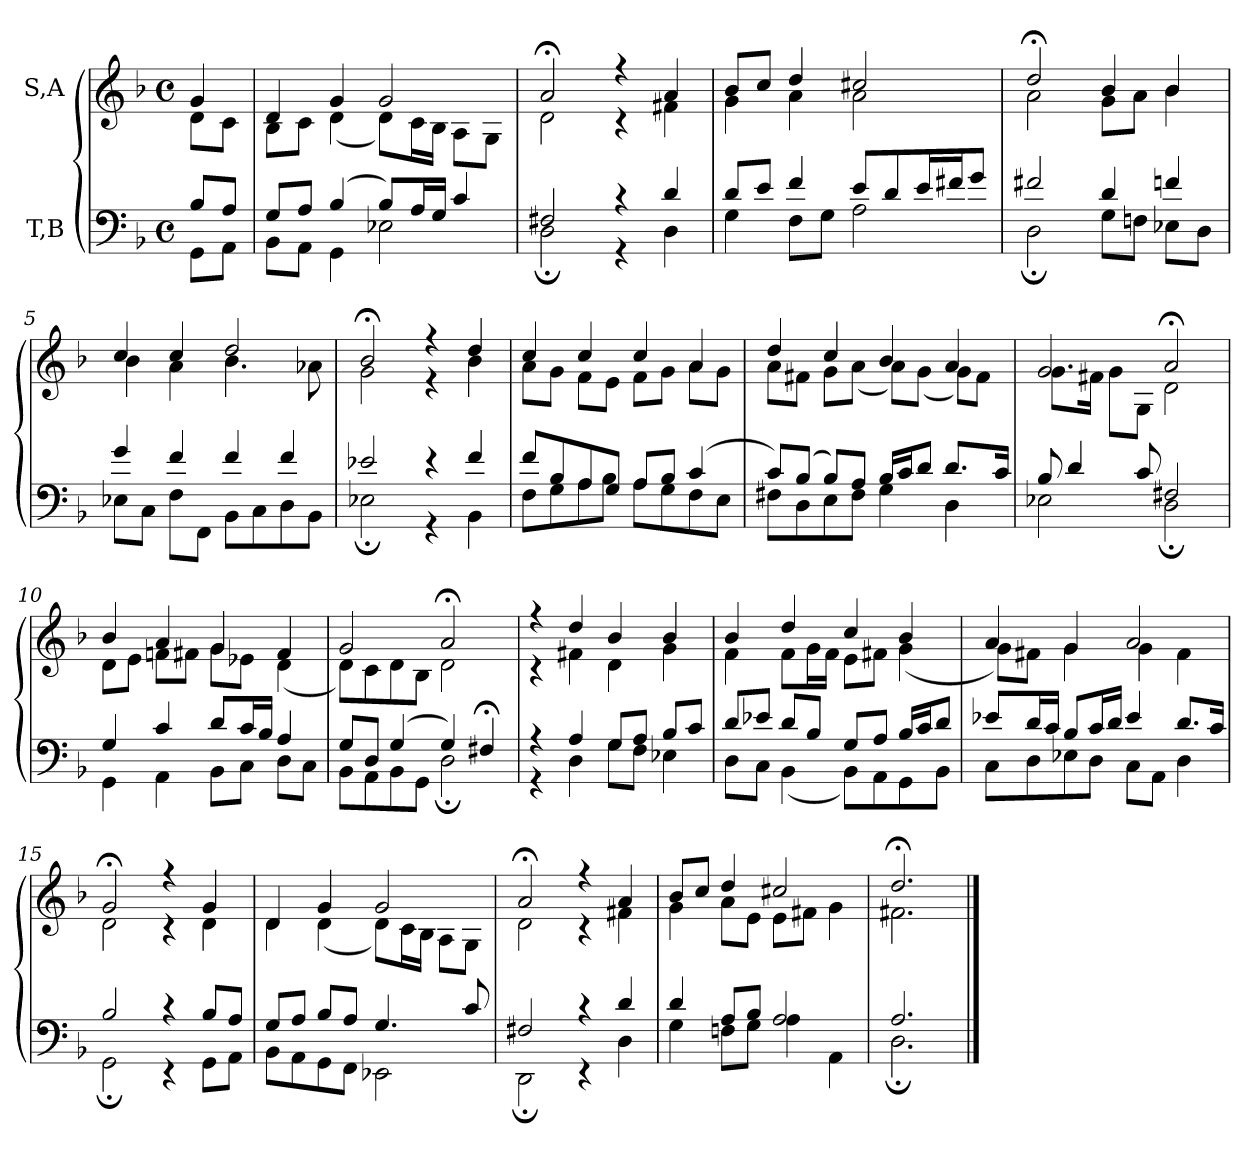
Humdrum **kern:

**kern	**kern
*part2	*part1
*staff2	*staff1
*I"T,B	*I"S,A
*clefF4	*clefG2
*k[b-]	*k[b-]
*M4/4	*M4/4
*met(c)	*met(c)
=	=
*^	*^
8B-L	8GGL	4g	8dL
8AJ	8AAJ	.	8cJ
=1	=1	=1	=1
8GL	8BB-L	4d	8B-L
8AJ	8AAJ	.	8cJ
(>4B-	4GG	4g	(<4d
8B-L)	2E-X	2g	8dL)
16AL	.	.	16cL
16GJJ	.	.	16B-JJ
4c	.	.	8AL
.	.	.	8GJ
=2	=2	=2	=2
2F#X	2D;	2a;<	2d
4r	4r	4r	4r
4d	4D	4a	4f#X
=3	=3	=3	=3
8dL	4G	8b-L	4g
8eJ	.	8ccJ	.
4f	8FL	4dd	4a
.	8GJ	.	.
8eL	2A	2cc#X	2a
8d	.	.	.
16eL	.	.	.
16f#XJ	.	.	.
8gJ	.	.	.
=4	=4	=4	=4
2f#X	2D;	2dd;<	2a
4d	8GL	4b-	8gL
.	8FnJ	.	8aJ
4fn	8E-XL	4b-	4b-
.	8DJ	.	.
=5	=5	=5	=5
4g	8E-XL	4cc	4b-
.	8CJ	.	.
4f	8FL	4cc	4a
.	8FFJ	.	.
4f	8BB-L	2dd	4.b-
.	8C	.	.
4f	8D	.	.
.	8BB-J	.	8a-X
=6	=6	=6	=6
2e-X	2E-X;	2b-;<	2g
4r	4r	4r	4r
4f	4BB-	4dd	4b-
=7	=7	=7	=7
8fL	8FL	4cc	8aL
8B-	8G	.	8gJ
8A	8A	4cc	8fL
8GJ	8B-J	.	8eJ
8AL	8AL	4cc	8fL
8B-J	8G	.	8gJ
(>4c	8F	4a	8aL
.	8EJ	.	8gJ
=8	=8	=8	=8
8cL)	8F#XL	4dd	8aL
(>8B-J	8D	.	8f#XJ
8B-L)	8E	4cc	8gL
8AJ	8F#J	.	(<8aJ
16B-LL	4G	4b-	8aL)
16cJ	.	.	.
8dJ	.	.	(<8gJ
8.dL	4D	4a	8gL)
.	.	.	8f#J
16cJk	.	.	.
=9	=9	=9	=9
8B-	2E-X	2g	8.gL
4d	.	.	.
.	.	.	16f#XJk
.	.	.	8gL
8c	.	.	8GJ
2F#X	2D;	2a;<	2d
=10	=10	=10	=10
4G	4GG	4b-	8dL
.	.	.	8eJ
4c	4AA	4a	8fnL
.	.	.	8f#XJ
8dL	8BB-L	4g	8gL
16cL	8CJ	.	8e-XJ
16B-JJ	.	.	.
4A	8DL	4f#	(<4d
.	8CJ	.	.
=11	=11	=11	=11
8GL	8BB-L	2g	8dL)
8DJ	8AA	.	8c
(>4G	8BB-	.	8d
.	8GGJ	.	8B-J
4G)	2D;	2a;<	2d
4F#X;<	.	.	.
=12	=12	=12	=12
4r	4r	4r	4r
4A	4D	4dd	4f#X
8GL	8GL	4b-	4d
8AJ	8FJ	.	.
8B-L	4E-X	4b-	4g
8cJ	.	.	.
=13	=13	=13	=13
8dL	8DL	4b-	4f
8e-XJ	8CJ	.	.
8dL	(<4BB-	4dd	8fL
8B-J	.	.	16gL
.	.	.	16fJJ
8GL	8BB-L)	4cc	8eL
8AJ	8AA	.	8f#XJ
16B-LL	8GG	4b-	(<4g
16cJ	.	.	.
8dJ	8BB-J	.	.
=14	=14	=14	=14
8e-XL	8CL	4a	8gL)
16dL	8D	.	8f#XJ
16cJJ	.	.	.
8B-L	8E-X	4g	4g
16cL	8DJ	.	.
16dJJ	.	.	.
4e-	8CL	2a	4g
.	8AAJ	.	.
8.dL	4D	.	4f#
16cJk	.	.	.
=15	=15	=15	=15
2B-	2GG;	2g;<	2d
4r	4r	4r	4r
8B-L	8GGL	4g	4d
8AJ	8AAJ	.	.
=16	=16	=16	=16
8GL	8BB-L	4d	4d
8AJ	8AA	.	.
8B-L	8GG	4g	(<4d
8AJ	8FFJ	.	.
4.G	2EE-X	2g	8dL)
.	.	.	16cL
.	.	.	16B-JJ
.	.	.	8AL
8c	.	.	8GJ
=17	=17	=17	=17
2F#X	2DD;	2a;<	2d
4r	4r	4r	4r
4d	4D	4a	4f#X
=18	=18	=18	=18
4d	4G	8b-L	4g
.	.	8ccJ	.
8AL	8FnL	4dd	8aL
8B-J	8GJ	.	8eJ
2A	4A	2cc#X	8eL
.	.	.	8f#XJ
.	4AA	.	4g
=1660	=1660	=1660	=1660
2.A	2.D;	2.dd;<	2.f#X
*v	*v	*	*
*	*v	*v
==	==
*-	*-
